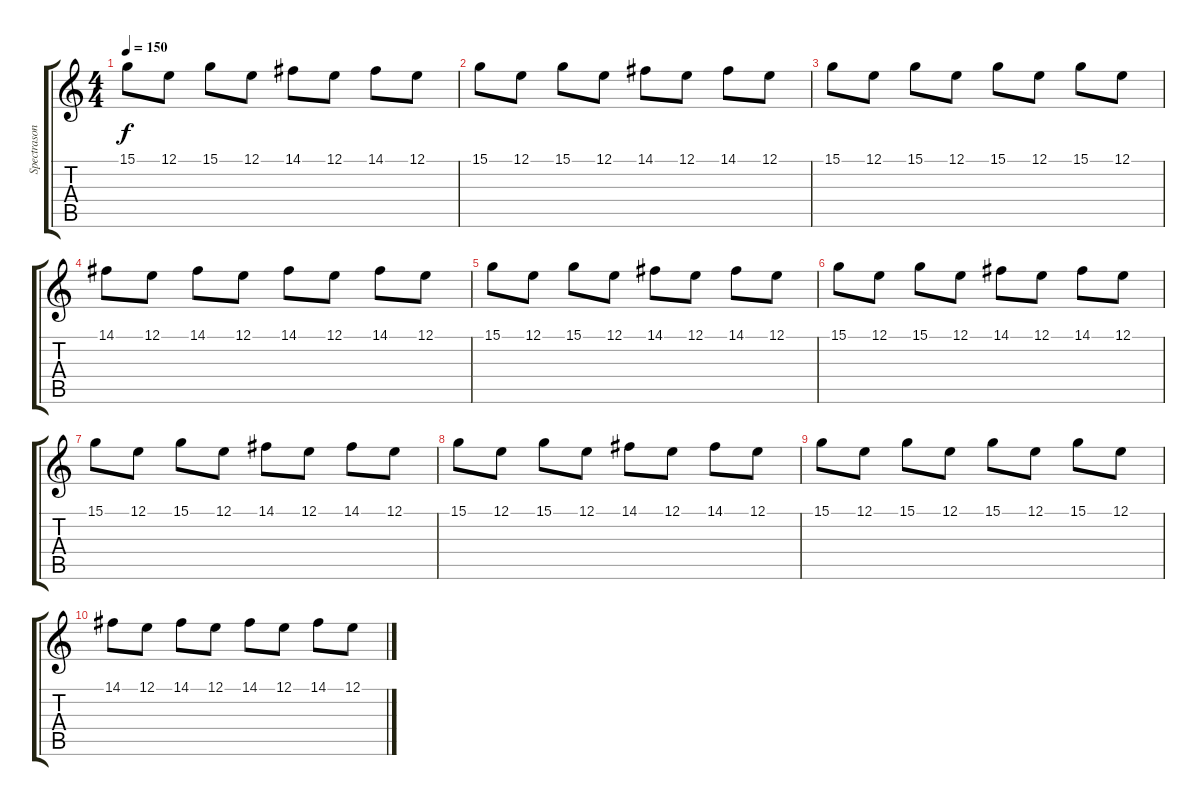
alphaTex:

\track ("Spectrasonics Omnisphere" "Spectrason") {instrument tremolostrings}
\staff {score tabs}
\tuning (E4 B3 G3 D3 A2 E2) {hide}
\ts (4 4)
\tempo 150
\clef g2
\ks c
15.1.8{dy f} 12.1.8 15.1.8 12.1.8 14.1.8 12.1.8 14.1.8 12.1.8 |
15.1.8 12.1.8 15.1.8 12.1.8 14.1.8 12.1.8 14.1.8 12.1.8 |
15.1.8 12.1.8 15.1.8 12.1.8 15.1.8 12.1.8 15.1.8 12.1.8 |
14.1.8 12.1.8 14.1.8 12.1.8 14.1.8 12.1.8 14.1.8 12.1.8 |
15.1.8 12.1.8 15.1.8 12.1.8 14.1.8 12.1.8 14.1.8 12.1.8 |
15.1.8 12.1.8 15.1.8 12.1.8 14.1.8 12.1.8 14.1.8 12.1.8 |
15.1.8 12.1.8 15.1.8 12.1.8 14.1.8 12.1.8 14.1.8 12.1.8 |
15.1.8 12.1.8 15.1.8 12.1.8 14.1.8 12.1.8 14.1.8 12.1.8 |
15.1.8 12.1.8 15.1.8 12.1.8 15.1.8 12.1.8 15.1.8 12.1.8 |
14.1.8 12.1.8 14.1.8 12.1.8 14.1.8 12.1.8 14.1.8 12.1.8
